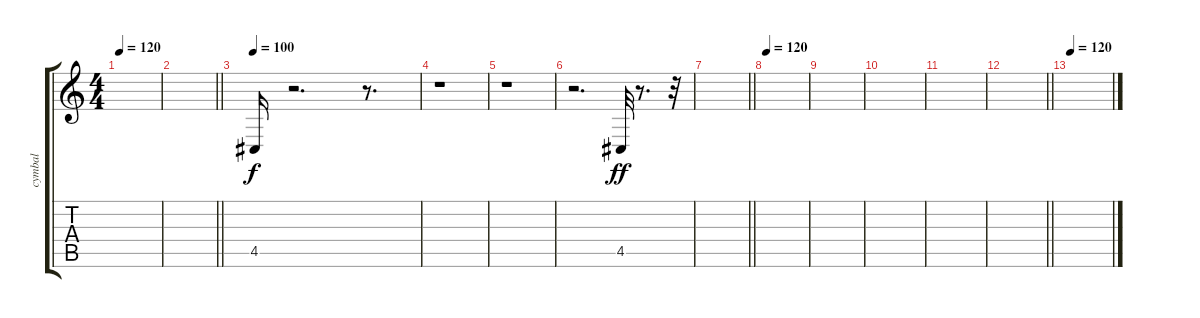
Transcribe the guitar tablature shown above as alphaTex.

\track ("cymbal" "cymbal") {instrument reversecymbal}
\staff {score tabs}
\tuning (E4 B3 G3 D3 A2 E2) {hide}
\ts (4 4)
\tempo 120
\clef g2
\ks c
|
\barLineRight lightlight
|
\section ("" "")
\tempo 100
4.5.16 r.2{d} r.8{d} |
r.1 |
r.1 |
r.2{d} 4.5.32{dy ff} r.8{d} r.32 |
\barLineRight lightlight
|
\section ("" "")
\tempo 120
|
|
|
|
\barLineRight lightlight
|
\section ("" "")
\tempo 120
